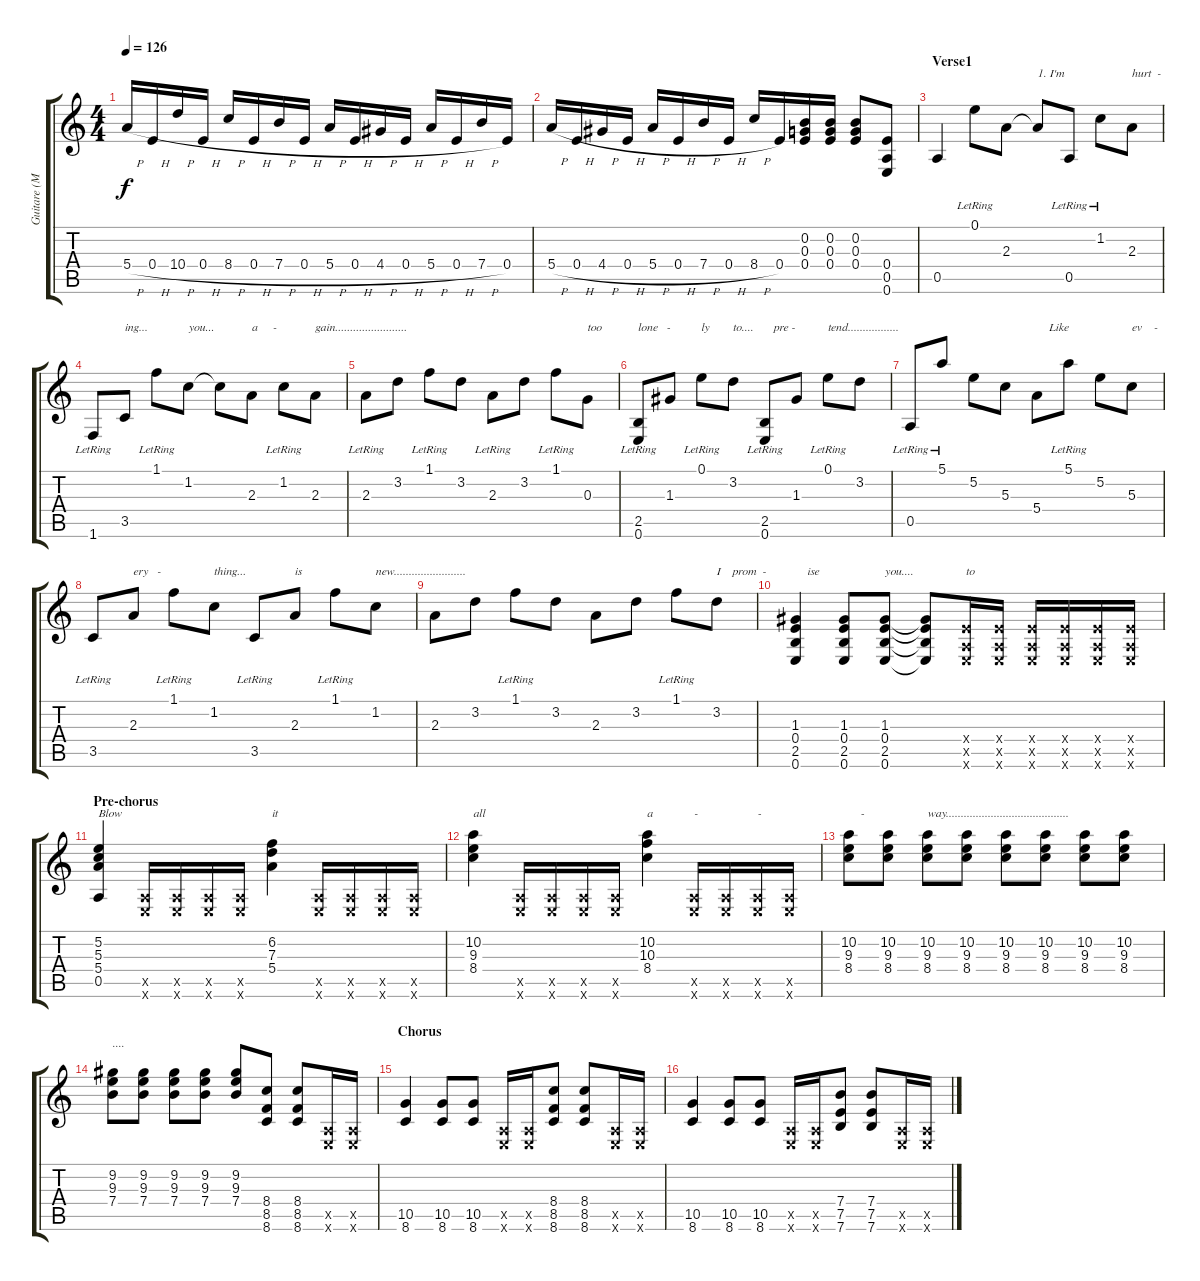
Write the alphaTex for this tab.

\track ("Guitare (Matt)" "Guitare (M") {instrument distortionguitar}
\staff {score tabs}
\tuning (E4 B3 G3 E3 A2 E2) {hide}
\ts (4 4)
\tempo 126
\clef g2
\ks c
5.4{h}.16{dy f} 0.4{h}.16 10.4{h}.16 0.4{h}.16 8.4{h}.16 0.4{h}.16 7.4{h}.16 0.4{h}.16 5.4{h}.16 0.4{h}.16 4.4{h}.16 0.4{h}.16 5.4{h}.16 0.4{h}.16 7.4{h}.16 0.4.16 |
5.4{h}.16 0.4{h}.16 4.4{h}.16 0.4{h}.16 5.4{h}.16 0.4{h}.16 7.4{h}.16 0.4{h}.16 8.4{h}.16 0.4.16 (0.2 0.3 0.4).16 (0.2 0.3 0.4).16 (0.2 0.3 0.4).8 (0.4 0.5 0.6).8 |
\section ("" "Verse1")
0.5.4{volume 10} 0.1{lr}.8 2.3.8 2.3{t}.8{txt "1. I'm"} 0.5{lr}.8 1.2{lr}.8 2.3.8{txt "hurt  -"} |
1.6{lr}.8 3.5.8{txt "ing..."} 1.1{lr}.8 1.2.8{txt "you..."} 1.2{t}.8 2.3.8{txt "a     -"} 1.2{lr}.8 2.3.8{txt "gain........................"} |
2.3{lr}.8 3.2.8 1.1{lr}.8 3.2.8 2.3{lr}.8 3.2.8 1.1{lr}.8 0.3.8{txt "too"} |
(2.5{lr} 0.6).8{txt "lone   -"} 1.3.8 0.1{lr}.8{txt "ly"} 3.2.8{txt "to...."} (2.5{lr} 0.6).8{txt "   pre -"} 1.3.8 0.1{lr}.8{txt "tend................."} 3.2.8 |
0.5{lr}.8 5.1{lr}.8 5.2.8 5.3.8 5.4.8{txt "    Like"} 5.1{lr}.8 5.2.8 5.3.8{txt "ev    -"} |
3.5{lr}.8 2.3.8{txt "ery   -"} 1.1{lr}.8 1.2.8{txt "thing..."} 3.5{lr}.8 2.3.8{txt "is"} 1.1{lr}.8 1.2.8{txt "new........................"} |
2.3.8 3.2.8 1.1{lr}.8 3.2.8 2.3.8 3.2.8 1.1{lr}.8 3.2.8{txt "I    prom  -"} |
(1.3 0.4 2.5 0.6).4{txt "    ise" volume 10} (1.3 0.4 2.5 0.6).8 (1.3 0.4 2.5 0.6).8{txt "you...."} (1.3{t} 0.4{t} 2.5{t} 0.6{t}).8 (0.4{x} 0.5{x} 0.6{x}).16{txt "to"} (0.4{x} 0.5{x} 0.6{x}).16 (0.4{x} 0.5{x} 0.6{x}).16 (0.4{x} 0.5{x} 0.6{x}).16 (0.4{x} 0.5{x} 0.6{x}).16 (0.4{x} 0.5{x} 0.6{x}).16 |
\section ("" "Pre-chorus")
(5.2 5.3 5.4 0.5).4{txt "Blow"} (0.5{x} 0.6{x}).16 (0.5{x} 0.6{x}).16 (0.5{x} 0.6{x}).16 (0.5{x} 0.6{x}).16 (6.2 7.3 5.4).4{txt "it"} (0.5{x} 0.6{x}).16 (0.5{x} 0.6{x}).16 (0.5{x} 0.6{x}).16 (0.5{x} 0.6{x}).16 |
(10.2 9.3 8.4).4{txt "all"} (0.5{x} 0.6{x}).16 (0.5{x} 0.6{x}).16 (0.5{x} 0.6{x}).16 (0.5{x} 0.6{x}).16 (10.2 10.3 8.4).4{txt "a"} (0.5{x} 0.6{x}).16{txt "-"} (0.5{x} 0.6{x}).16 (0.5{x} 0.6{x}).16{txt "-"} (0.5{x} 0.6{x}).16 |
(10.2 9.3 8.4).8{txt "    -"} (10.2 9.3 8.4).8 (10.2 9.3 8.4).8{txt "way........................................."} (10.2 9.3 8.4).8 (10.2 9.3 8.4).8 (10.2 9.3 8.4).8 (10.2 9.3 8.4).8 (10.2 9.3 8.4).8 |
(9.2 9.3 7.4).8{txt "...."} (9.2 9.3 7.4).8 (9.2 9.3 7.4).8 (9.2 9.3 7.4).8 (9.2 9.3 7.4).8 (8.4 8.5 8.6).8 (8.4 8.5 8.6).8 (0.5{x} 0.6{x}).16 (0.5{x} 0.6{x}).16 |
\section ("" "Chorus")
(10.5 8.6).4 (10.5 8.6).8 (10.5 8.6).8 (0.5{x} 0.6{x}).16 (0.5{x} 0.6{x}).16 (8.4 8.5 8.6).8 (8.4 8.5 8.6).8 (0.5{x} 0.6{x}).16 (0.5{x} 0.6{x}).16 |
(10.5 8.6).4 (10.5 8.6).8 (10.5 8.6).8 (0.5{x} 0.6{x}).16 (0.5{x} 0.6{x}).16 (7.4 7.5 7.6).8 (7.4 7.5 7.6).8 (0.5{x} 0.6{x}).16 (0.5{x} 0.6{x}).16
